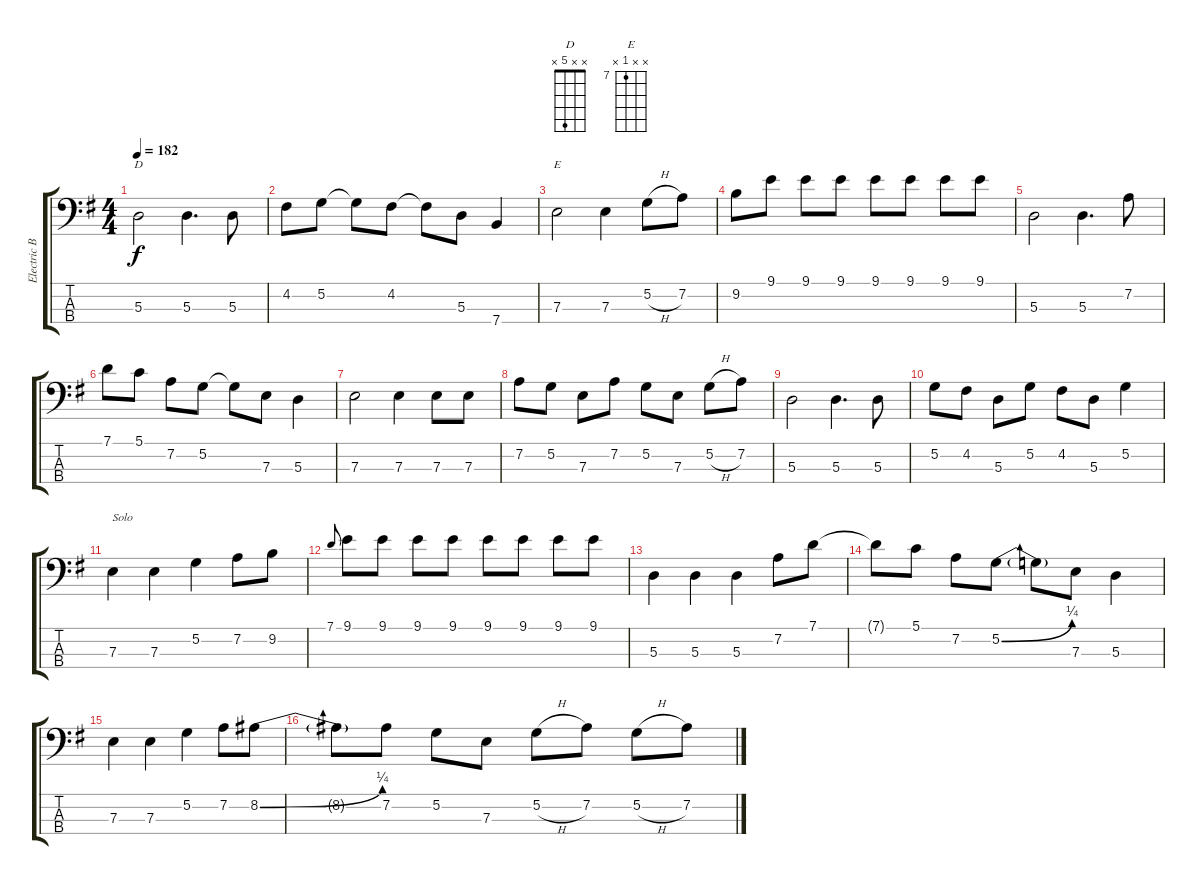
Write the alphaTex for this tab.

\track ("Electric Bass" "Electric B") {instrument electricbassfinger}
\staff {score tabs}
\tuning (G2 D2 A1 E1) {hide}
\chord ("D" x x 5 x)
\chord ("E" x x 7 x) {firstfret 7}
\ts (4 4)
\tempo 182
\clef f4
\ks g
5.3.2{ch "D" dy f} 5.3.4{d} 5.3.8 |
4.2.8 5.2.8 5.2{t}.8 4.2.8 4.2{t}.8 5.3.8 7.4.4 |
7.3.2{ch "E"} 7.3.4 5.2{h}.8 7.2.8 |
9.2.8 9.1.8 9.1.8 9.1.8 9.1.8 9.1.8 9.1.8 9.1.8 |
5.3.2 5.3.4{d} 7.2.8 |
7.1.8 5.1.8 7.2.8 5.2.8 5.2{t}.8 7.3.8 5.3.4 |
7.3.2 7.3.4 7.3.8 7.3.8 |
7.2.8 5.2.8 7.3.8 7.2.8 5.2.8 7.3.8 5.2{h}.8 7.2.8 |
5.3.2 5.3.4{d} 5.3.8 |
5.2.8 4.2.8 5.3.8 5.2.8 4.2.8 5.3.8 5.2.4 |
7.3.4{txt "Solo"} 7.3.4 5.2.4 7.2.8 9.2.8 |
7.1.8{gr onbeat} 9.1.8 9.1.8 9.1.8 9.1.8 9.1.8 9.1.8 9.1.8 9.1.8 |
5.3.4 5.3.4 5.3.4 7.2.8 7.1.8 |
7.1{t}.8 5.1.8 7.2.8 5.2{be (bend 0 0 60 1)}.8 5.2{t}.8 7.3.8 5.3.4 |
7.3.4 7.3.4 5.2.4 7.2.8 8.2{be (bend 0 0 60 1)}.8 |
8.2{t}.8 7.2.8 5.2.8 7.3.8 5.2{h}.8 7.2.8 5.2{h}.8 7.2.8
